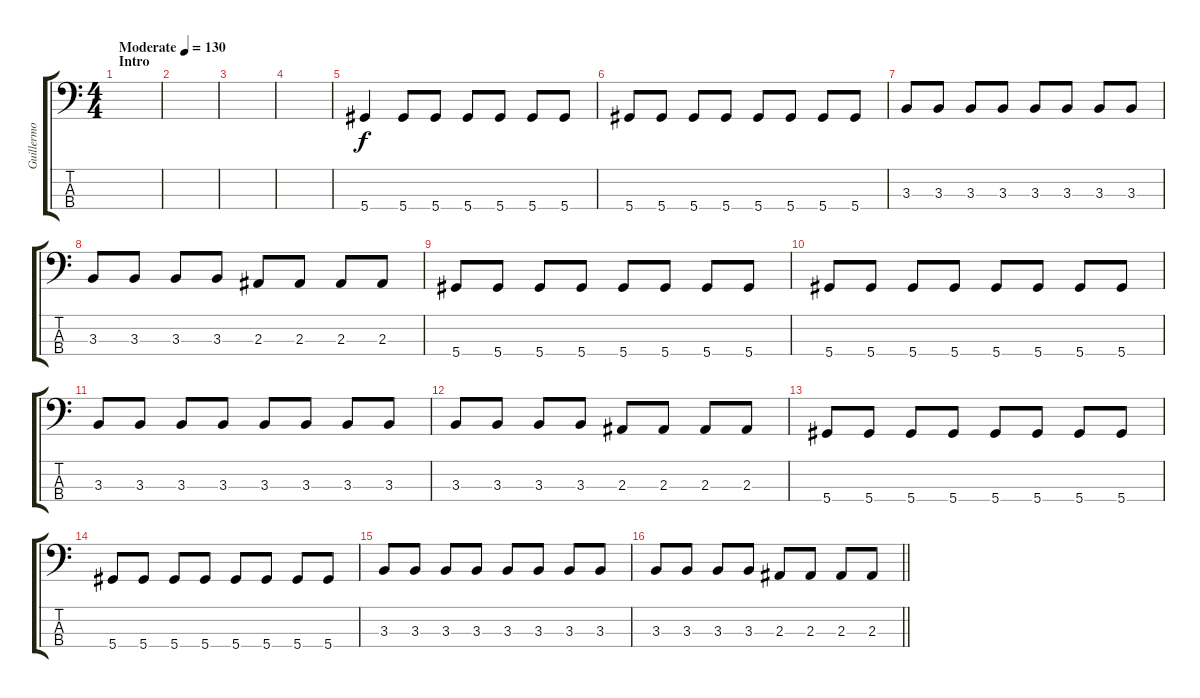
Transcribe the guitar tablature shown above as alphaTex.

\track ("Guillermo Sanchez" "Guillermo ") {instrument electricbassfinger}
\staff {score tabs}
\tuning (Gb2 Db2 Ab1 Eb1) {hide}
\ts (4 4)
\section ("" "Intro")
\tempo (130 "Moderate")
\clef f4
\ks c
|
|
|
|
5.4.4 5.4.8 5.4.8 5.4.8 5.4.8 5.4.8 5.4.8 |
5.4.8 5.4.8 5.4.8 5.4.8 5.4.8 5.4.8 5.4.8 5.4.8 |
3.3.8 3.3.8 3.3.8 3.3.8 3.3.8 3.3.8 3.3.8 3.3.8 |
3.3.8 3.3.8 3.3.8 3.3.8 2.3.8 2.3.8 2.3.8 2.3.8 |
5.4.8 5.4.8 5.4.8 5.4.8 5.4.8 5.4.8 5.4.8 5.4.8 |
5.4.8 5.4.8 5.4.8 5.4.8 5.4.8 5.4.8 5.4.8 5.4.8 |
3.3.8 3.3.8 3.3.8 3.3.8 3.3.8 3.3.8 3.3.8 3.3.8 |
3.3.8 3.3.8 3.3.8 3.3.8 2.3.8 2.3.8 2.3.8 2.3.8 |
5.4.8 5.4.8 5.4.8 5.4.8 5.4.8 5.4.8 5.4.8 5.4.8 |
5.4.8 5.4.8 5.4.8 5.4.8 5.4.8 5.4.8 5.4.8 5.4.8 |
3.3.8 3.3.8 3.3.8 3.3.8 3.3.8 3.3.8 3.3.8 3.3.8 |
\barLineRight lightlight
3.3.8 3.3.8 3.3.8 3.3.8 2.3.8 2.3.8 2.3.8 2.3.8
